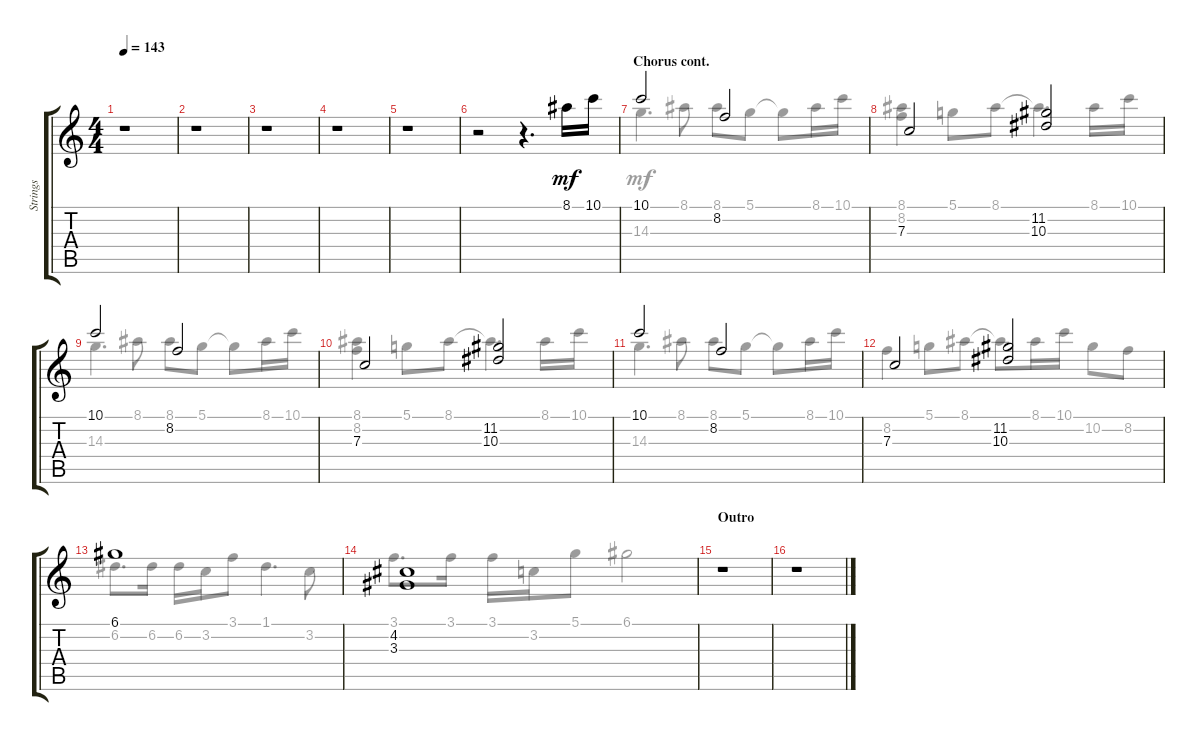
\track ("Strings" "Strings") {instrument electricguitarclean}
\staff {score tabs}
\tuning (D4 A3 F3 C3 G2 C2) {hide}
\voice
\ts (4 4)
\tempo 143
\clef g2
\ks aminor
r.1{dy mf} |
r.1 |
r.1 |
r.1 |
r.1 |
r.2 r.4{d} 8.1.16 10.1.16 |
\section ("" "Chorus cont.")
10.1.2 8.2.2 |
7.3.2 (11.2 10.3).2 |
10.1.2 8.2.2 |
7.3.2 (11.2 10.3).2 |
10.1.2 8.2.2 |
7.3.2 (11.2 10.3).2 |
6.1.1 |
(4.2 3.3).1 |
\section ("" "Outro")
r.1 |
r.1
\voice
\clef g2
\ottava regular
\simile none
\ks aminor
|
|
|
|
|
|
14.3.4{d} 8.1.8 8.1.8 5.1.8 5.1{t}.8 8.1.16 10.1.16 |
(8.1 8.2).4 5.1.8 8.1.8 8.1{t}.4{d} 8.1.16 10.1.16 |
14.3.4{d} 8.1.8 8.1.8 5.1.8 5.1{t}.8 8.1.16 10.1.16 |
(8.1 8.2).4 5.1.8 8.1.8 8.1{t}.4{d} 8.1.16 10.1.16 |
14.3.4{d} 8.1.8 8.1.8 5.1.8 5.1{t}.8 8.1.16 10.1.16 |
8.2.4 5.1.8 8.1.8 8.1{t}.8 8.1.16 10.1.16 10.2.8 8.2.8 |
6.2.8{d} 6.2.16 6.2.16 3.2.16 3.1.8 1.1.4{d} 3.2.8 |
3.1.8{d} 3.1.16 3.1.16 3.2.16 5.1.8 6.1.2 |
|
